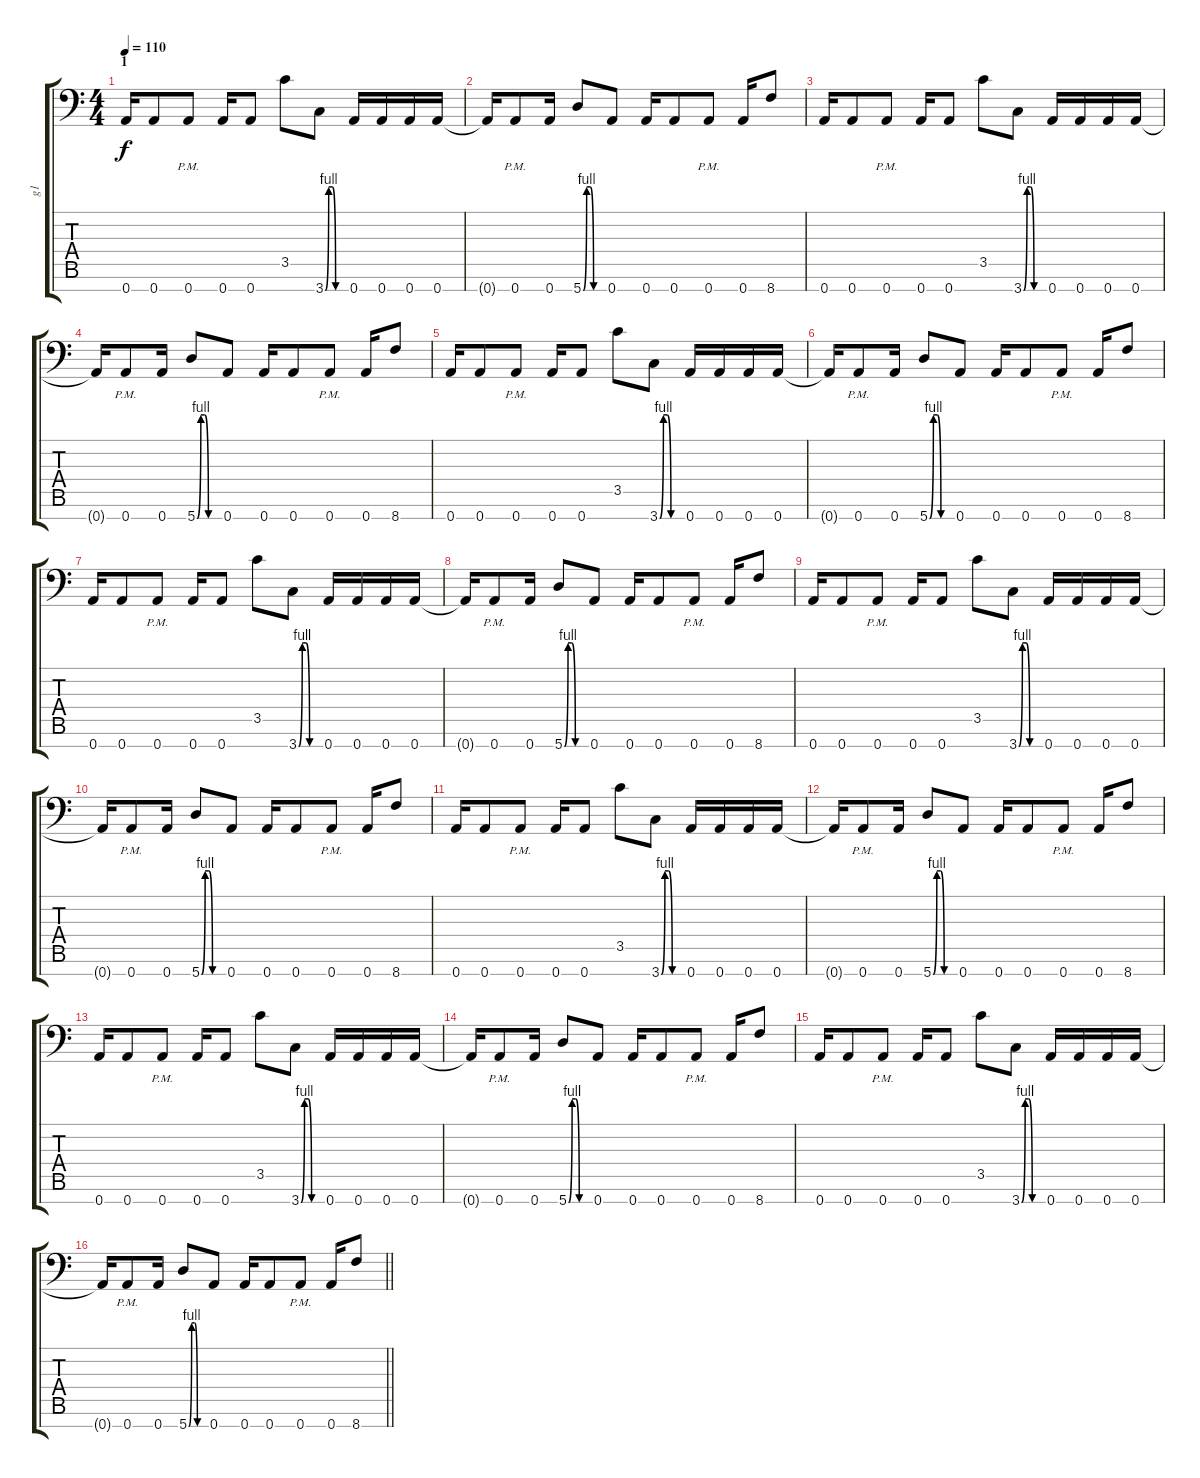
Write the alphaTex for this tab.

\track ("g1" "g1") {instrument overdrivenguitar}
\staff {score tabs}
\tuning (E4 B3 G3 D3 A2 E2 A1) {hide}
\ts (4 4)
\section ("" "1")
\tempo 110
\clef f4
\ks c
0.7.16{dy f} 0.7.8 0.7{pm}.8 0.7.16 0.7.8 3.5.8 3.7{be (custom 0 0 10 4 20 4 30 0 60 0)}.8 0.7.16 0.7.16 0.7.16 0.7.16 |
0.7{t}.16 0.7{pm}.8 0.7.16 5.7{be (custom 0 0 10 4 20 4 30 0 60 0)}.8 0.7.8 0.7.16 0.7.8 0.7{pm}.8 0.7.16 8.7.8 |
0.7.16 0.7.8 0.7{pm}.8 0.7.16 0.7.8 3.5.8 3.7{be (custom 0 0 10 4 20 4 30 0 60 0)}.8 0.7.16 0.7.16 0.7.16 0.7.16 |
0.7{t}.16 0.7{pm}.8 0.7.16 5.7{be (custom 0 0 10 4 20 4 30 0 60 0)}.8 0.7.8 0.7.16 0.7.8 0.7{pm}.8 0.7.16 8.7.8 |
0.7.16 0.7.8 0.7{pm}.8 0.7.16 0.7.8 3.5.8 3.7{be (custom 0 0 10 4 20 4 30 0 60 0)}.8 0.7.16 0.7.16 0.7.16 0.7.16 |
0.7{t}.16 0.7{pm}.8 0.7.16 5.7{be (custom 0 0 10 4 20 4 30 0 60 0)}.8 0.7.8 0.7.16 0.7.8 0.7{pm}.8 0.7.16 8.7.8 |
0.7.16 0.7.8 0.7{pm}.8 0.7.16 0.7.8 3.5.8 3.7{be (custom 0 0 10 4 20 4 30 0 60 0)}.8 0.7.16 0.7.16 0.7.16 0.7.16 |
0.7{t}.16 0.7{pm}.8 0.7.16 5.7{be (custom 0 0 10 4 20 4 30 0 60 0)}.8 0.7.8 0.7.16 0.7.8 0.7{pm}.8 0.7.16 8.7.8 |
0.7.16 0.7.8 0.7{pm}.8 0.7.16 0.7.8 3.5.8 3.7{be (custom 0 0 10 4 20 4 30 0 60 0)}.8 0.7.16 0.7.16 0.7.16 0.7.16 |
0.7{t}.16 0.7{pm}.8 0.7.16 5.7{be (custom 0 0 10 4 20 4 30 0 60 0)}.8 0.7.8 0.7.16 0.7.8 0.7{pm}.8 0.7.16 8.7.8 |
0.7.16 0.7.8 0.7{pm}.8 0.7.16 0.7.8 3.5.8 3.7{be (custom 0 0 10 4 20 4 30 0 60 0)}.8 0.7.16 0.7.16 0.7.16 0.7.16 |
0.7{t}.16 0.7{pm}.8 0.7.16 5.7{be (custom 0 0 10 4 20 4 30 0 60 0)}.8 0.7.8 0.7.16 0.7.8 0.7{pm}.8 0.7.16 8.7.8 |
0.7.16 0.7.8 0.7{pm}.8 0.7.16 0.7.8 3.5.8 3.7{be (custom 0 0 10 4 20 4 30 0 60 0)}.8 0.7.16 0.7.16 0.7.16 0.7.16 |
0.7{t}.16 0.7{pm}.8 0.7.16 5.7{be (custom 0 0 10 4 20 4 30 0 60 0)}.8 0.7.8 0.7.16 0.7.8 0.7{pm}.8 0.7.16 8.7.8 |
0.7.16 0.7.8 0.7{pm}.8 0.7.16 0.7.8 3.5.8 3.7{be (custom 0 0 10 4 20 4 30 0 60 0)}.8 0.7.16 0.7.16 0.7.16 0.7.16 |
\barLineRight lightlight
0.7{t}.16 0.7{pm}.8 0.7.16 5.7{be (custom 0 0 10 4 20 4 30 0 60 0)}.8 0.7.8 0.7.16 0.7.8 0.7{pm}.8 0.7.16 8.7.8
